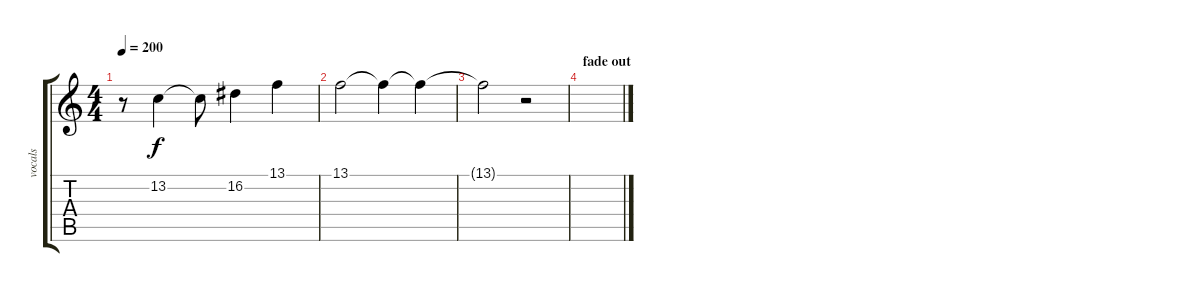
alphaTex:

\track ("vocals" "vocals") {instrument ocarina}
\staff {score tabs}
\tuning (E4 B3 G3 D3 A2 E2) {hide}
\ts (4 4)
\tempo 200
\clef g2
\ks c
r.8{dy f} 13.2.4 13.2{t}.8 16.2.4 13.1.4 |
13.1.2 13.1{t}.4 13.1{t}.4 |
13.1{t}.2 r.2 |
\section ("" "fade out")
